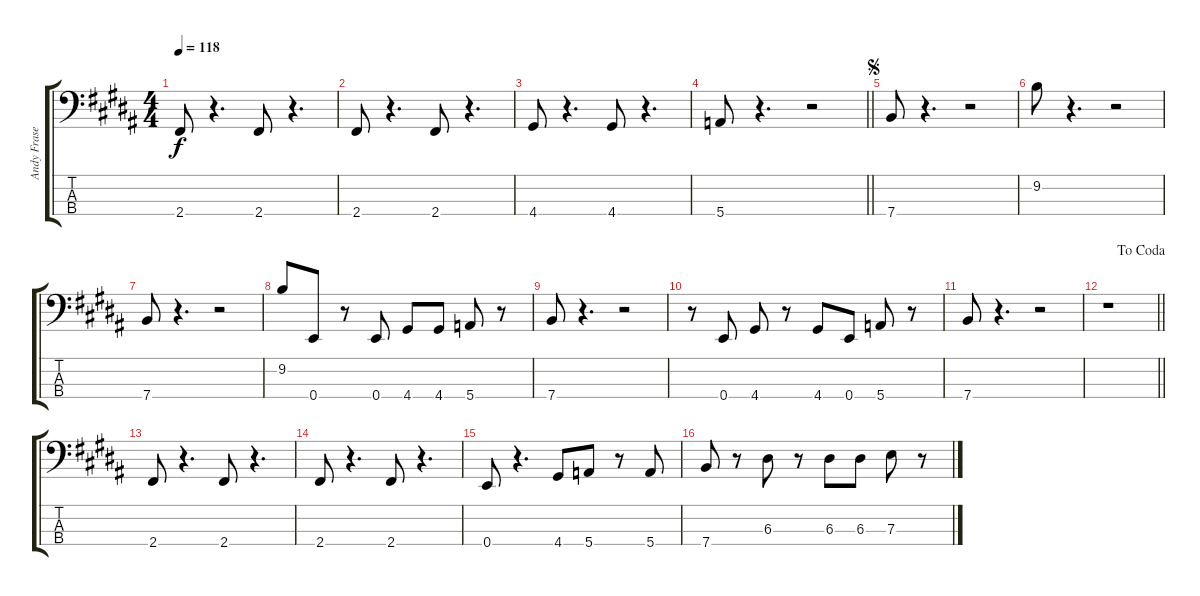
\track ("Andy Fraser - Bass" "Andy Frase") {instrument electricbassfinger}
\staff {score tabs}
\tuning (G2 D2 A1 E1) {hide}
\ts (4 4)
\tempo 118
\clef f4
\ks b
2.4.8{dy f} r.4{d} 2.4.8 r.4{d} |
\ks g#minor
2.4.8 r.4{d} 2.4.8 r.4{d} |
4.4.8 r.4{d} 4.4.8 r.4{d} |
\barLineRight lightlight
5.4.8 r.4{d} r.2 |
\jump segno
\ks b
7.4.8 r.4{d} r.2 |
\ks g#minor
9.2.8 r.4{d} r.2 |
7.4.8 r.4{d} r.2 |
9.2.8 0.4.8 r.8 0.4.8 4.4.8 4.4.8 5.4.8 r.8 |
\ks b
7.4.8 r.4{d} r.2 |
\ks g#minor
r.8 0.4.8 4.4.8 r.8 4.4.8 0.4.8 5.4.8 r.8 |
7.4.8 r.4{d} r.2 |
\jump dacoda
\barLineRight lightlight
r.1 |
\ks b
2.4.8 r.4{d} 2.4.8 r.4{d} |
\ks g#minor
2.4.8 r.4{d} 2.4.8 r.4{d} |
0.4.8 r.4{d} 4.4.8 5.4.8 r.8 5.4.8 |
7.4.8 r.8 6.3.8 r.8 6.3.8 6.3.8 7.3.8 r.8
